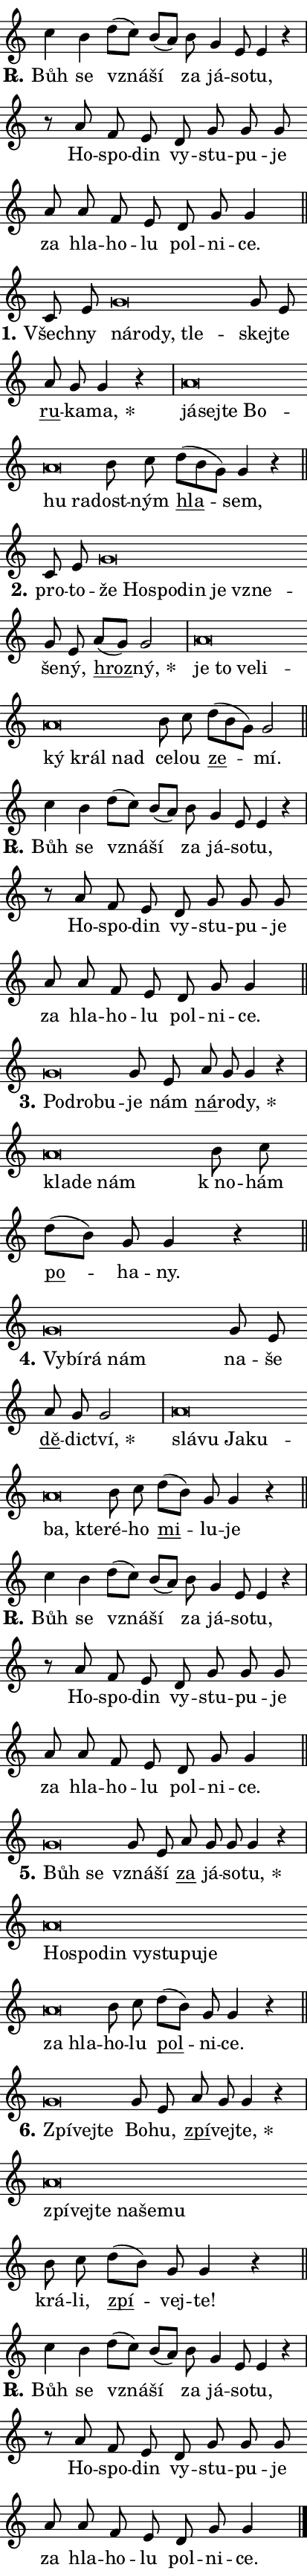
\version "2.22.1"
\header { tagline = "" }
\paper {
  indent = 0\cm
  top-margin = 0\cm
  right-margin = 0\cm
  bottom-margin = 0\cm
  left-margin = 0\cm
  paper-width = 7\cm
  page-breaking = #ly:one-page-breaking
  system-system-spacing.basic-distance = #11
  score-system-spacing.basic-distance = #11.3
  ragged-last = ##f
}


%% Author: Thomas Morley
%% https://lists.gnu.org/archive/html/lilypond-user/2020-05/msg00002.html
#(define (line-position grob)
"Returns position of @var[grob} in current system:
   @code{'start}, if at first time-step
   @code{'end}, if at last time-step
   @code{'middle} otherwise
"
  (let* ((col (ly:item-get-column grob))
         (ln (ly:grob-object col 'left-neighbor))
         (rn (ly:grob-object col 'right-neighbor))
         (col-to-check-left (if (ly:grob? ln) ln col))
         (col-to-check-right (if (ly:grob? rn) rn col))
         (break-dir-left
           (and
             (ly:grob-property col-to-check-left 'non-musical #f)
             (ly:item-break-dir col-to-check-left)))
         (break-dir-right
           (and
             (ly:grob-property col-to-check-right 'non-musical #f)
             (ly:item-break-dir col-to-check-right))))
        (cond ((eqv? 1 break-dir-left) 'start)
              ((eqv? -1 break-dir-right) 'end)
              (else 'middle))))

#(define (tranparent-at-line-position vctor)
  (lambda (grob)
  "Relying on @code{line-position} select the relevant enry from @var{vctor}.
Used to determine transparency,"
    (case (line-position grob)
      ((end) (not (vector-ref vctor 0)))
      ((middle) (not (vector-ref vctor 1)))
      ((start) (not (vector-ref vctor 2))))))

noteHeadBreakVisibility =
#(define-music-function (break-visibility)(vector?)
"Makes @code{NoteHead}s transparent relying on @var{break-visibility}"
#{
  \override NoteHead.transparent =
    #(tranparent-at-line-position break-visibility)
#})

#(define delete-ledgers-for-transparent-note-heads
  (lambda (grob)
    "Reads whether a @code{NoteHead} is transparent.
If so this @code{NoteHead} is removed from @code{'note-heads} from
@var{grob}, which is supposed to be @code{LedgerLineSpanner}.
As a result ledgers are not printed for this @code{NoteHead}"
    (let* ((nhds-array (ly:grob-object grob 'note-heads))
           (nhds-list
             (if (ly:grob-array? nhds-array)
                 (ly:grob-array->list nhds-array)
                 '()))
           ;; Relies on the transparent-property being done before
           ;; Staff.LedgerLineSpanner.after-line-breaking is executed.
           ;; This is fragile ...
           (to-keep
             (remove
               (lambda (nhd)
                 (ly:grob-property nhd 'transparent #f))
               nhds-list)))
      ;; TODO find a better method to iterate over grob-arrays, similiar
      ;; to filter/remove etc for lists
      ;; For now rebuilt from scratch
      (set! (ly:grob-object grob 'note-heads)  '())
      (for-each
        (lambda (nhd)
          (ly:pointer-group-interface::add-grob grob 'note-heads nhd))
        to-keep))))

hideNotes = {
  \noteHeadBreakVisibility #begin-of-line-visible
}
unHideNotes = {
  \noteHeadBreakVisibility #all-visible
}

% work-around for resetting accidentals
% https://lilypond.org/doc/v2.23/Documentation/notation/displaying-rhythms#unmetered-music
cadenzaMeasure = {
  \cadenzaOff
  \partial 1024 s1024
  \cadenzaOn
}

#(define-markup-command (accent layout props text) (markup?)
  "Underline accented syllable"
  (interpret-markup layout props
    #{\markup \override #'(offset . 4.3) \underline { #text }#}))

responsum = \markup \concat {
  "R" \hspace #-1.05 \path #0.1 #'((moveto 0 0.07) (lineto 0.9 0.8)) \hspace #0.05 "."
}

\layout {
    \context {
        \Staff
        \remove "Time_signature_engraver"
        \override LedgerLineSpanner.after-line-breaking = #delete-ledgers-for-transparent-note-heads
    }
    \context {
        \Voice {
            \override NoteHead.output-attributes = #'((class . "notehead"))
            \override Hairpin.height = #0.55
        }
    }
    \context {
        \Lyrics {
            \override StanzaNumber.output-attributes = #'((class . "stanzanumber"))
            \override LyricSpace.minimum-distance = #0.9
            \override LyricText.font-name = #"TeX Gyre Schola"
            \override LyricText.font-size = 1
            \override StanzaNumber.font-name = #"TeX Gyre Schola Bold"
            \override StanzaNumber.font-size = 1
        }
    }
}

% magnetic-lyrics.ily
%
%   written by
%     Jean Abou Samra <jean@abou-samra.fr>
%     Werner Lemberg <wl@gnu.org>
%
%   adapted by
%     Jiri Hon <jiri.hon@gmail.com>
%
% Version 2022-Apr-15

% https://www.mail-archive.com/lilypond-user@gnu.org/msg149350.html

#(define (Left_hyphen_pointer_engraver context)
   "Collect syllable-hyphen-syllable occurrences in lyrics and store
them in properties.  This engraver only looks to the left.  For
example, if the lyrics input is @code{foo -- bar}, it does the
following.

@itemize @bullet
@item
Set the @code{text} property of the @code{LyricHyphen} grob between
@q{foo} and @q{bar} to @code{foo}.

@item
Set the @code{left-hyphen} property of the @code{LyricText} grob with
text @q{foo} to the @code{LyricHyphen} grob between @q{foo} and
@q{bar}.
@end itemize

Use this auxiliary engraver in combination with the
@code{lyric-@/text::@/apply-@/magnetic-@/offset!} hook."
   (let ((hyphen #f)
         (text #f))
     (make-engraver
      (acknowledgers
       ((lyric-syllable-interface engraver grob source-engraver)
        (set! text grob)))
      (end-acknowledgers
       ((lyric-hyphen-interface engraver grob source-engraver)
        ;(when (not (grob::has-interface grob 'lyric-space-interface))
          (set! hyphen grob)));)
      ((stop-translation-timestep engraver)
       (when (and text hyphen)
         (ly:grob-set-object! text 'left-hyphen hyphen))
       (set! text #f)
       (set! hyphen #f)))))

#(define (lyric-text::apply-magnetic-offset! grob)
   "If the space between two syllables is less than the value in
property @code{LyricText@/.details@/.squash-threshold}, move the right
syllable to the left so that it gets concatenated with the left
syllable.

Use this function as a hook for
@code{LyricText@/.after-@/line-@/breaking} if the
@code{Left_@/hyphen_@/pointer_@/engraver} is active."
   (let ((hyphen (ly:grob-object grob 'left-hyphen #f)))
     (when hyphen
       (let ((left-text (ly:spanner-bound hyphen LEFT)))
         (when (grob::has-interface left-text 'lyric-syllable-interface)
           (let* ((common (ly:grob-common-refpoint grob left-text X))
                  (this-x-ext (ly:grob-extent grob common X))
                  (left-x-ext
                   (begin
                     ;; Trigger magnetism for left-text.
                     (ly:grob-property left-text 'after-line-breaking)
                     (ly:grob-extent left-text common X)))
                  ;; `delta` is the gap width between two syllables.
                  (delta (- (interval-start this-x-ext)
                            (interval-end left-x-ext)))
                  (details (ly:grob-property grob 'details))
                  (threshold (assoc-get 'squash-threshold details 0.2)))
             (when (< delta threshold)
               (let* (;; We have to manipulate the input text so that
                      ;; ligatures crossing syllable boundaries are not
                      ;; disabled.  For languages based on the Latin
                      ;; script this is essentially a beautification.
                      ;; However, for non-Western scripts it can be a
                      ;; necessity.
                      (lt (ly:grob-property left-text 'text))
                      (rt (ly:grob-property grob 'text))
                      (is-space (grob::has-interface hyphen 'lyric-space-interface))
                      (space (if is-space " " ""))
                      (space-markup (grob-interpret-markup grob " "))
                      (space-size (interval-length (ly:stencil-extent space-markup X)))
                      (extra-delta (if is-space space-size 0))
                      ;; Append new syllable.
                      (ltrt-space (if (and (string? lt) (string? rt))
                                (string-append lt space rt)
                                (make-concat-markup (list lt space rt))))
                      ;; Right-align `ltrt` to the right side.
                      (ltrt-space-markup (grob-interpret-markup
                               grob
                               (make-translate-markup
                                (cons (interval-length this-x-ext) 0)
                                (make-right-align-markup ltrt-space)))))
                 (begin
                   ;; Don't print `left-text`.
                   (ly:grob-set-property! left-text 'stencil #f)
                   ;; Set text and stencil (which holds all collected
                   ;; syllables so far) and shift it to the left.
                   (ly:grob-set-property! grob 'text ltrt-space)
                   (ly:grob-set-property! grob 'stencil ltrt-space-markup)
                   (ly:grob-translate-axis! grob (- (- delta extra-delta)) X))))))))))


#(define (lyric-hyphen::displace-bounds-first grob)
   ;; Make very sure this callback isn't triggered too early.
   (let ((left (ly:spanner-bound grob LEFT))
         (right (ly:spanner-bound grob RIGHT)))
     (ly:grob-property left 'after-line-breaking)
     (ly:grob-property right 'after-line-breaking)
     (ly:lyric-hyphen::print grob)))

squashThreshold = #0.4

\layout {
  \context {
    \Lyrics
    \consists #Left_hyphen_pointer_engraver
    \override LyricText.after-line-breaking =
      #lyric-text::apply-magnetic-offset!
    \override LyricHyphen.stencil = #lyric-hyphen::displace-bounds-first
    \override LyricText.details.squash-threshold = \squashThreshold
    \override LyricHyphen.minimum-distance = 0
    \override LyricHyphen.minimum-length = \squashThreshold
  }
}

squash = \override LyricText.details.squash-threshold = 9999
unSquash = \override LyricText.details.squash-threshold = \squashThreshold

left = \override LyricText.self-alignment-X = #LEFT
unLeft = \revert LyricText.self-alignment-X

starOffset = #(lambda (grob) 
                (let ((x_offset (ly:self-alignment-interface::aligned-on-x-parent grob)))
                  (if (= x_offset 0) 0 (+ x_offset 1.2))))

star = #(define-music-function (syllable)(string?)
"Append star separator at the end of a syllable"
#{
  \once \override LyricText.X-offset = #starOffset
  \lyricmode { \markup {
    #syllable
    \override #'((font-name . "TeX Gyre Schola Bold")) \hspace #0.2 \lower #0.65 \larger "*"
  } }
#})

starAccent = #(define-music-function (syllable)(string?)
"Append star separator at the end of a syllable and make accent"
#{
  \once \override LyricText.X-offset = #starOffset
  \lyricmode { \markup {
    \accent #syllable
    \override #'((font-name . "TeX Gyre Schola Bold")) \hspace #0.2 \lower #0.65 \larger "*"
  } }
#})

breath = #(define-music-function (syllable)(string?)
"Append breathing indicator at the end of a syllable"
#{
  \lyricmode { \markup { #syllable "+" } }
#})

optionalBreath = #(define-music-function (syllable)(string?)
"Append optional breathing indicator at the end of a syllable"
#{
  \lyricmode { \markup { #syllable "(+)" } }
#})


\score {
    <<
        \new Voice = "melody" { \cadenzaOn \key c \major \relative { c''4 b d8[( c)] b[( a)] \bar "" b g4 e8 e4 r \cadenzaMeasure \bar "|" r8 a f e \bar "" d g g g \bar "" a a f e d g g4 \cadenzaMeasure \bar "||" \break } }
        \new Lyrics \lyricsto "melody" { \lyricmode { \set stanza = \responsum
Bůh se vzná -- ší za já -- so -- tu, Ho -- spo -- din vy -- stu -- pu -- je za hla -- ho -- lu pol -- ni -- ce. } }
    >>
    \layout {}
}

\score {
    <<
        \new Voice = "melody" { \cadenzaOn \key c \major \relative { c'8 e g\breve*1/16 \hideNotes \breve*1/16 \bar "" \breve*1/16 \breve*1/16 \bar "" \unHideNotes g8 e \bar "" a g g4 r \cadenzaMeasure \bar "|" a\breve*1/16 \hideNotes \breve*1/16 \bar "" \breve*1/16 \bar "" \breve*1/16 \bar "" \breve*1/16 \breve*1/16 \bar "" \unHideNotes b8 c \bar "" d[( b g)] g4 r \cadenzaMeasure \bar "||" \break } }
        \new Lyrics \lyricsto "melody" { \lyricmode { \set stanza = "1."
Všech -- ny \left ná -- \squash ro -- dy, tle -- \unLeft \unSquash skej -- te \markup \accent ru -- ka -- \star ma, \left já -- \squash sej -- te Bo -- hu ra -- \unLeft \unSquash dost -- ným \markup \accent hla -- sem, } }
    >>
    \layout {}
}

\score {
    <<
        \new Voice = "melody" { \cadenzaOn \key c \major \relative { c'8 e g\breve*1/16 \hideNotes \breve*1/16 \bar "" \breve*1/16 \bar "" \breve*1/16 \bar "" \breve*1/16 \breve*1/16 \bar "" \unHideNotes g8 e \bar "" a[( g)] g2 \cadenzaMeasure \bar "|" a\breve*1/16 \hideNotes \breve*1/16 \bar "" \breve*1/16 \bar "" \breve*1/16 \bar "" \breve*1/16 \bar "" \breve*1/16 \breve*1/16 \bar "" \unHideNotes b8 c \bar "" d[( b g)] g2 \cadenzaMeasure \bar "||" \break } }
        \new Lyrics \lyricsto "melody" { \lyricmode { \set stanza = "2."
pro -- to -- \left že \squash Ho -- spo -- din je vzne -- \unLeft \unSquash še -- ný, \markup \accent hroz -- \star ný, \left je \squash to ve -- li -- ký král nad \unLeft \unSquash ce -- lou \markup \accent ze -- mí. } }
    >>
    \layout {}
}

\score {
    <<
        \new Voice = "melody" { \cadenzaOn \key c \major \relative { c''4 b d8[( c)] b[( a)] \bar "" b g4 e8 e4 r \cadenzaMeasure \bar "|" r8 a f e \bar "" d g g g \bar "" a a f e d g g4 \cadenzaMeasure \bar "||" \break } }
        \new Lyrics \lyricsto "melody" { \lyricmode { \set stanza = \responsum
Bůh se vzná -- ší za já -- so -- tu, Ho -- spo -- din vy -- stu -- pu -- je za hla -- ho -- lu pol -- ni -- ce. } }
    >>
    \layout {}
}

\score {
    <<
        \new Voice = "melody" { \cadenzaOn \key c \major \relative { g'\breve*1/16 \hideNotes \breve*1/16 \breve*1/16 \bar "" \unHideNotes g8 e \bar "" a g g4 r \cadenzaMeasure \bar "|" a\breve*1/16 \hideNotes \breve*1/16 \breve*1/16 \bar "" \unHideNotes b8 c \bar "" d[( b)] g g4 r \cadenzaMeasure \bar "||" \break } }
        \new Lyrics \lyricsto "melody" { \lyricmode { \set stanza = "3."
\left Po -- \squash dro -- bu -- \unLeft \unSquash je nám \markup \accent ná -- ro -- \star dy, \left kla -- \squash de nám \unLeft \unSquash "k no" -- hám \markup \accent po -- ha -- ny. } }
    >>
    \layout {}
}

\score {
    <<
        \new Voice = "melody" { \cadenzaOn \key c \major \relative { g'\breve*1/16 \hideNotes \breve*1/16 \bar "" \breve*1/16 \breve*1/16 \bar "" \unHideNotes g8 e \bar "" a g g2 \cadenzaMeasure \bar "|" a\breve*1/16 \hideNotes \breve*1/16 \bar "" \breve*1/16 \bar "" \breve*1/16 \bar "" \breve*1/16 \breve*1/16 \bar "" \unHideNotes b8 c \bar "" d[( b)] g g4 r \cadenzaMeasure \bar "||" \break } }
        \new Lyrics \lyricsto "melody" { \lyricmode { \set stanza = "4."
\left Vy -- \squash bí -- rá nám \unLeft \unSquash na -- še \markup \accent dě -- dic -- \star tví, \left slá -- \squash vu Ja -- ku -- ba, kte -- \unLeft \unSquash ré -- ho \markup \accent mi -- lu -- je } }
    >>
    \layout {}
}

\score {
    <<
        \new Voice = "melody" { \cadenzaOn \key c \major \relative { c''4 b d8[( c)] b[( a)] \bar "" b g4 e8 e4 r \cadenzaMeasure \bar "|" r8 a f e \bar "" d g g g \bar "" a a f e d g g4 \cadenzaMeasure \bar "||" \break } }
        \new Lyrics \lyricsto "melody" { \lyricmode { \set stanza = \responsum
Bůh se vzná -- ší za já -- so -- tu, Ho -- spo -- din vy -- stu -- pu -- je za hla -- ho -- lu pol -- ni -- ce. } }
    >>
    \layout {}
}

\score {
    <<
        \new Voice = "melody" { \cadenzaOn \key c \major \relative { g'\breve*1/16 \hideNotes \breve*1/16 \bar "" \unHideNotes g8 e \bar "" a g g g4 r \cadenzaMeasure \bar "|" a\breve*1/16 \hideNotes \breve*1/16 \bar "" \breve*1/16 \bar "" \breve*1/16 \bar "" \breve*1/16 \bar "" \breve*1/16 \bar "" \breve*1/16 \bar "" \breve*1/16 \breve*1/16 \bar "" \unHideNotes b8 c \bar "" d[( b)] g g4 r \cadenzaMeasure \bar "||" \break } }
        \new Lyrics \lyricsto "melody" { \lyricmode { \set stanza = "5."
\left Bůh \squash se \unLeft \unSquash vzná -- ší \markup \accent za já -- so -- \star tu, \left Ho -- \squash spo -- din vy -- stu -- pu -- je za hla -- \unLeft \unSquash ho -- lu \markup \accent pol -- ni -- ce. } }
    >>
    \layout {}
}

\score {
    <<
        \new Voice = "melody" { \cadenzaOn \key c \major \relative { g'\breve*1/16 \hideNotes \breve*1/16 \breve*1/16 \bar "" \unHideNotes g8 e \bar "" a g g4 r \cadenzaMeasure \bar "|" a\breve*1/16 \hideNotes \breve*1/16 \bar "" \breve*1/16 \bar "" \breve*1/16 \bar "" \breve*1/16 \breve*1/16 \bar "" \unHideNotes b8 c \bar "" d[( b)] g g4 r \cadenzaMeasure \bar "||" \break } }
        \new Lyrics \lyricsto "melody" { \lyricmode { \set stanza = "6."
\left Zpí -- \squash vej -- te \unLeft \unSquash Bo -- hu, \markup \accent zpí -- vej -- \star te, \left zpí -- \squash vej -- te na -- še -- mu \unLeft \unSquash krá -- li, \markup \accent zpí -- vej -- te! } }
    >>
    \layout {}
}

\score {
    <<
        \new Voice = "melody" { \cadenzaOn \key c \major \relative { c''4 b d8[( c)] b[( a)] \bar "" b g4 e8 e4 r \cadenzaMeasure \bar "|" r8 a f e \bar "" d g g g \bar "" a a f e d g g4 \cadenzaMeasure \bar "||" \break } \bar "|." }
        \new Lyrics \lyricsto "melody" { \lyricmode { \set stanza = \responsum
Bůh se vzná -- ší za já -- so -- tu, Ho -- spo -- din vy -- stu -- pu -- je za hla -- ho -- lu pol -- ni -- ce. } }
    >>
    \layout {}
}
